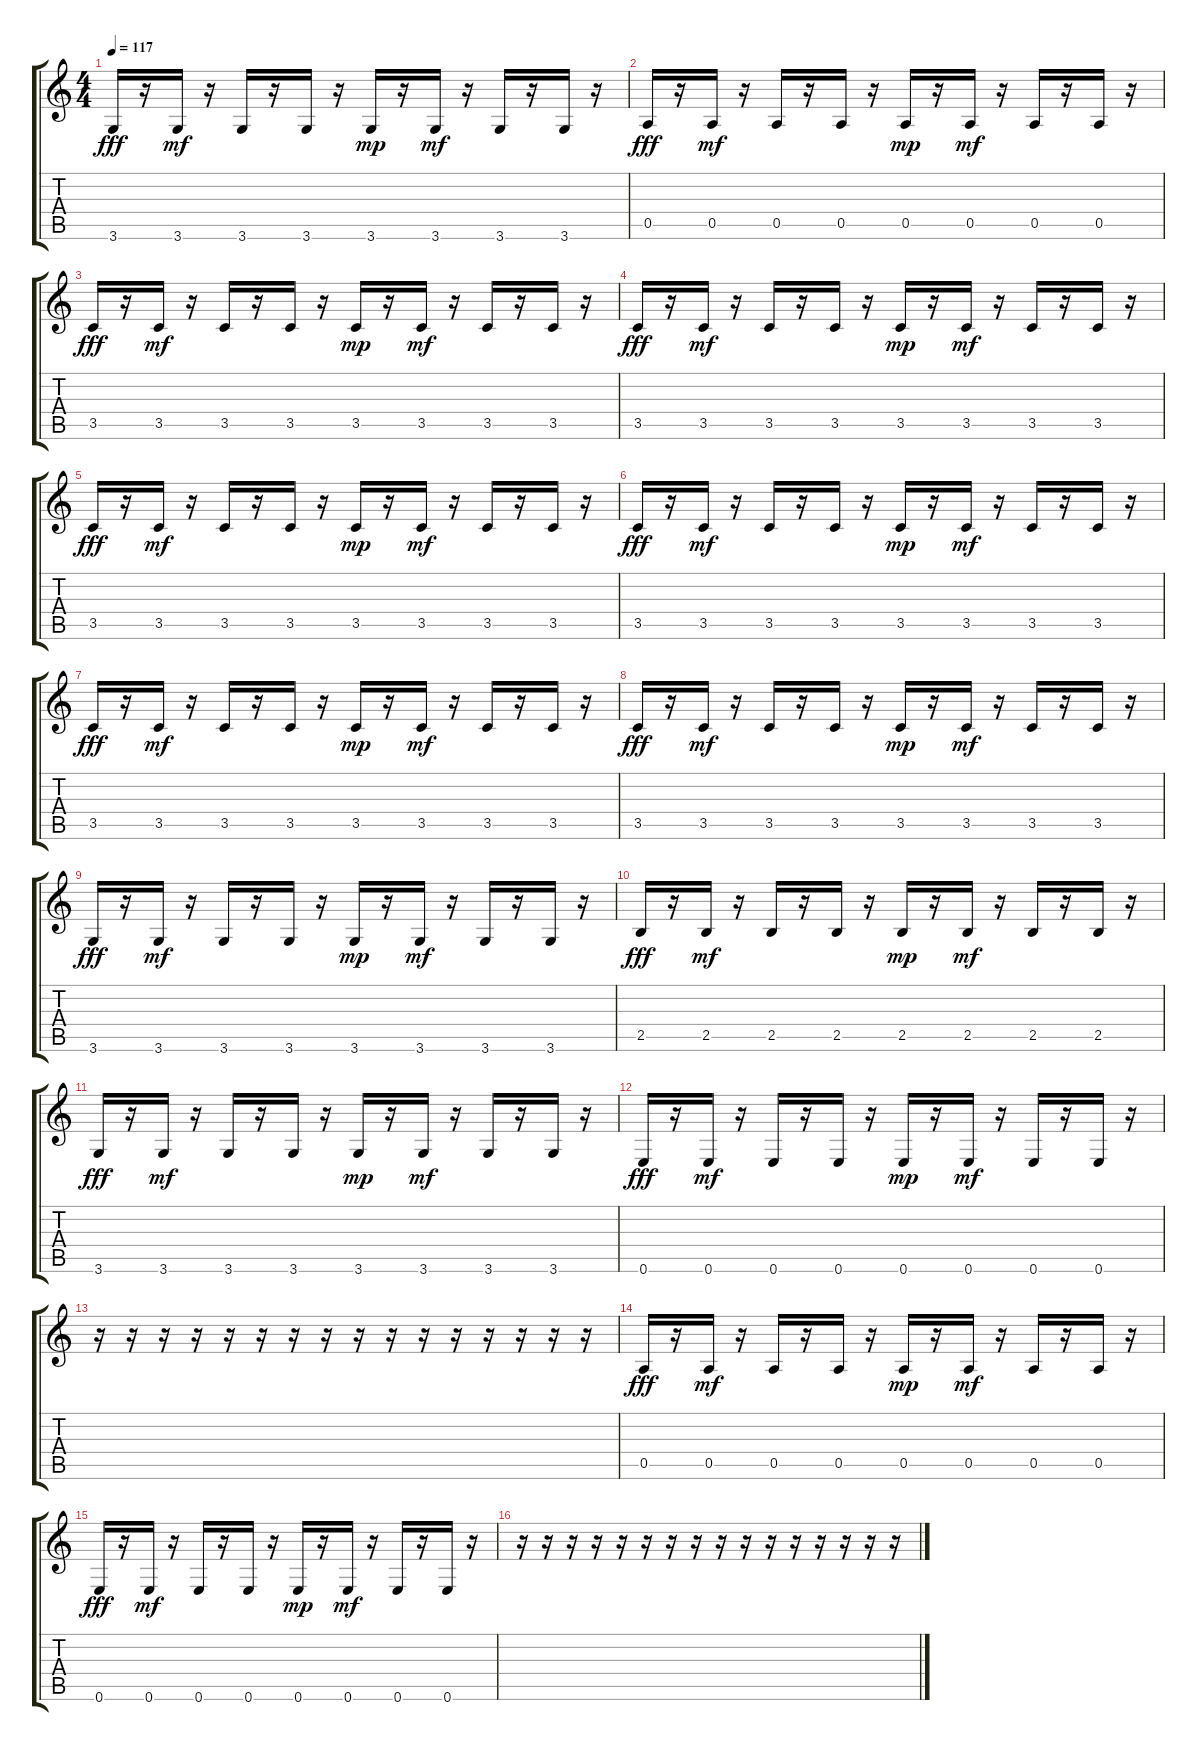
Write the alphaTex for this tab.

\track "" {instrument synthbass1}
\staff {score tabs}
\tuning (E4 B3 G3 D3 A2 E2) {hide}
\ts (4 4)
\tempo 117
\clef g2
\ks c
3.6.16{dy fff} r.16 3.6.16{dy mf} r.16 3.6.16 r.16 3.6.16 r.16 3.6.16{dy mp} r.16 3.6.16{dy mf} r.16 3.6.16 r.16 3.6.16 r.16 |
0.5.16{dy fff} r.16 0.5.16{dy mf} r.16 0.5.16 r.16 0.5.16 r.16 0.5.16{dy mp} r.16 0.5.16{dy mf} r.16 0.5.16 r.16 0.5.16 r.16 |
3.5.16{dy fff} r.16 3.5.16{dy mf} r.16 3.5.16 r.16 3.5.16 r.16 3.5.16{dy mp} r.16 3.5.16{dy mf} r.16 3.5.16 r.16 3.5.16 r.16 |
3.5.16{dy fff} r.16 3.5.16{dy mf} r.16 3.5.16 r.16 3.5.16 r.16 3.5.16{dy mp} r.16 3.5.16{dy mf} r.16 3.5.16 r.16 3.5.16 r.16 |
3.5.16{dy fff} r.16 3.5.16{dy mf} r.16 3.5.16 r.16 3.5.16 r.16 3.5.16{dy mp} r.16 3.5.16{dy mf} r.16 3.5.16 r.16 3.5.16 r.16 |
3.5.16{dy fff} r.16 3.5.16{dy mf} r.16 3.5.16 r.16 3.5.16 r.16 3.5.16{dy mp} r.16 3.5.16{dy mf} r.16 3.5.16 r.16 3.5.16 r.16 |
3.5.16{dy fff} r.16 3.5.16{dy mf} r.16 3.5.16 r.16 3.5.16 r.16 3.5.16{dy mp} r.16 3.5.16{dy mf} r.16 3.5.16 r.16 3.5.16 r.16 |
3.5.16{dy fff} r.16 3.5.16{dy mf} r.16 3.5.16 r.16 3.5.16 r.16 3.5.16{dy mp} r.16 3.5.16{dy mf} r.16 3.5.16 r.16 3.5.16 r.16 |
3.6.16{dy fff} r.16 3.6.16{dy mf} r.16 3.6.16 r.16 3.6.16 r.16 3.6.16{dy mp} r.16 3.6.16{dy mf} r.16 3.6.16 r.16 3.6.16 r.16 |
2.5.16{dy fff} r.16 2.5.16{dy mf} r.16 2.5.16 r.16 2.5.16 r.16 2.5.16{dy mp} r.16 2.5.16{dy mf} r.16 2.5.16 r.16 2.5.16 r.16 |
3.6.16{dy fff} r.16 3.6.16{dy mf} r.16 3.6.16 r.16 3.6.16 r.16 3.6.16{dy mp} r.16 3.6.16{dy mf} r.16 3.6.16 r.16 3.6.16 r.16 |
0.6.16{dy fff} r.16 0.6.16{dy mf} r.16 0.6.16 r.16 0.6.16 r.16 0.6.16{dy mp} r.16 0.6.16{dy mf} r.16 0.6.16 r.16 0.6.16 r.16 |
r.16 r.16 r.16 r.16 r.16 r.16 r.16 r.16 r.16 r.16 r.16 r.16 r.16 r.16 r.16 r.16 |
0.5.16{dy fff} r.16 0.5.16{dy mf} r.16 0.5.16 r.16 0.5.16 r.16 0.5.16{dy mp} r.16 0.5.16{dy mf} r.16 0.5.16 r.16 0.5.16 r.16 |
0.6.16{dy fff} r.16 0.6.16{dy mf} r.16 0.6.16 r.16 0.6.16 r.16 0.6.16{dy mp} r.16 0.6.16{dy mf} r.16 0.6.16 r.16 0.6.16 r.16 |
r.16 r.16 r.16 r.16 r.16 r.16 r.16 r.16 r.16 r.16 r.16 r.16 r.16 r.16 r.16 r.16
